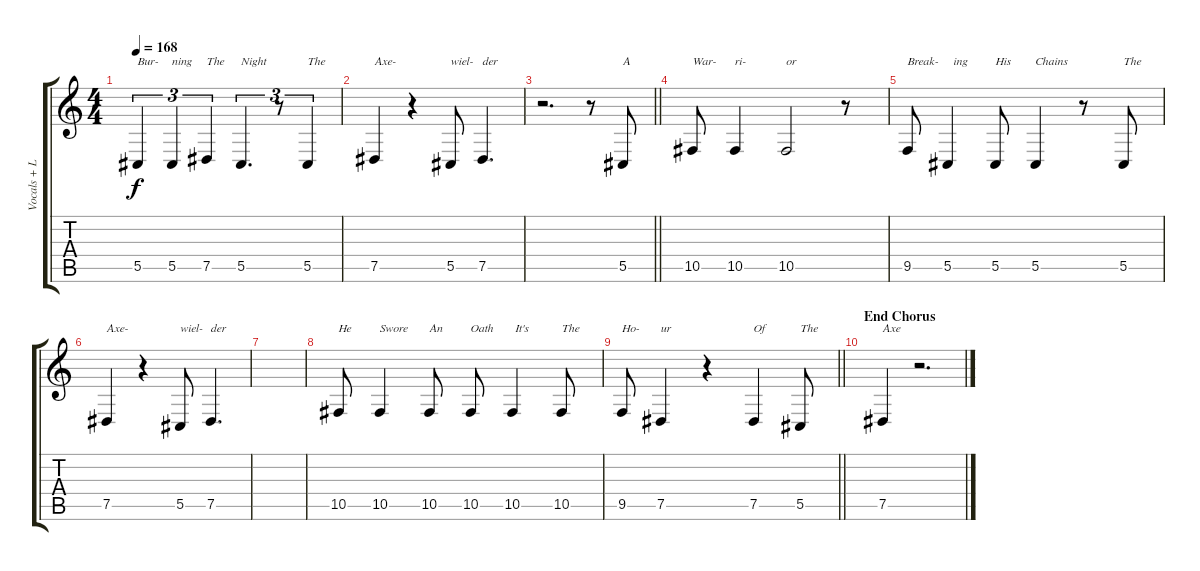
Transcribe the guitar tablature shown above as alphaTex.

\track ("Vocals + Lyrics" "Vocals + L") {instrument lead1square}
\staff {score tabs}
\tuning (Eb4 Bb3 Gb3 Db3 Ab2 Eb2) {hide}
\ts (4 4)
\tempo 168
\clef g2
\ks c
5.5.4{tu (3 2) txt "Bur-" dy f} 5.5.4{tu (3 2) txt "ning"} 7.5.4{tu (3 2) txt "The"} 5.5.4{d tu (3 2) txt "Night"} r.8{tu (3 2)} 5.5.4{tu (3 2) txt "The"} |
7.5.4{txt "Axe-"} r.4 5.5.8{txt "wiel-"} 7.5.4{d txt "der"} |
\barLineRight lightlight
r.2{d} r.8 5.5.8{txt "A"} |
10.5.8{txt "War-"} 10.5.4{txt "ri-"} 10.5.2{txt "or"} r.8 |
9.5.8{txt "Break-"} 5.5.4{txt "  ing"} 5.5.8{txt "His"} 5.5.4{txt "Chains"} r.8 5.5.8{txt "The"} |
7.5.4{txt "Axe-"} r.4 5.5.8{txt "wiel-"} 7.5.4{d txt "der"} |
|
10.5.8{txt "He"} 10.5.4{txt "Swore"} 10.5.8{txt "An"} 10.5.8{txt "Oath"} 10.5.4{txt " It's"} 10.5.8{txt "The"} |
\barLineRight lightlight
9.5.8{txt "Ho-"} 7.5.4{txt "ur"} r.4 7.5.4{txt "Of"} 5.5.8{txt "The"} |
\section ("" "End Chorus")
7.5.4{txt "Axe"} r.2{d}
